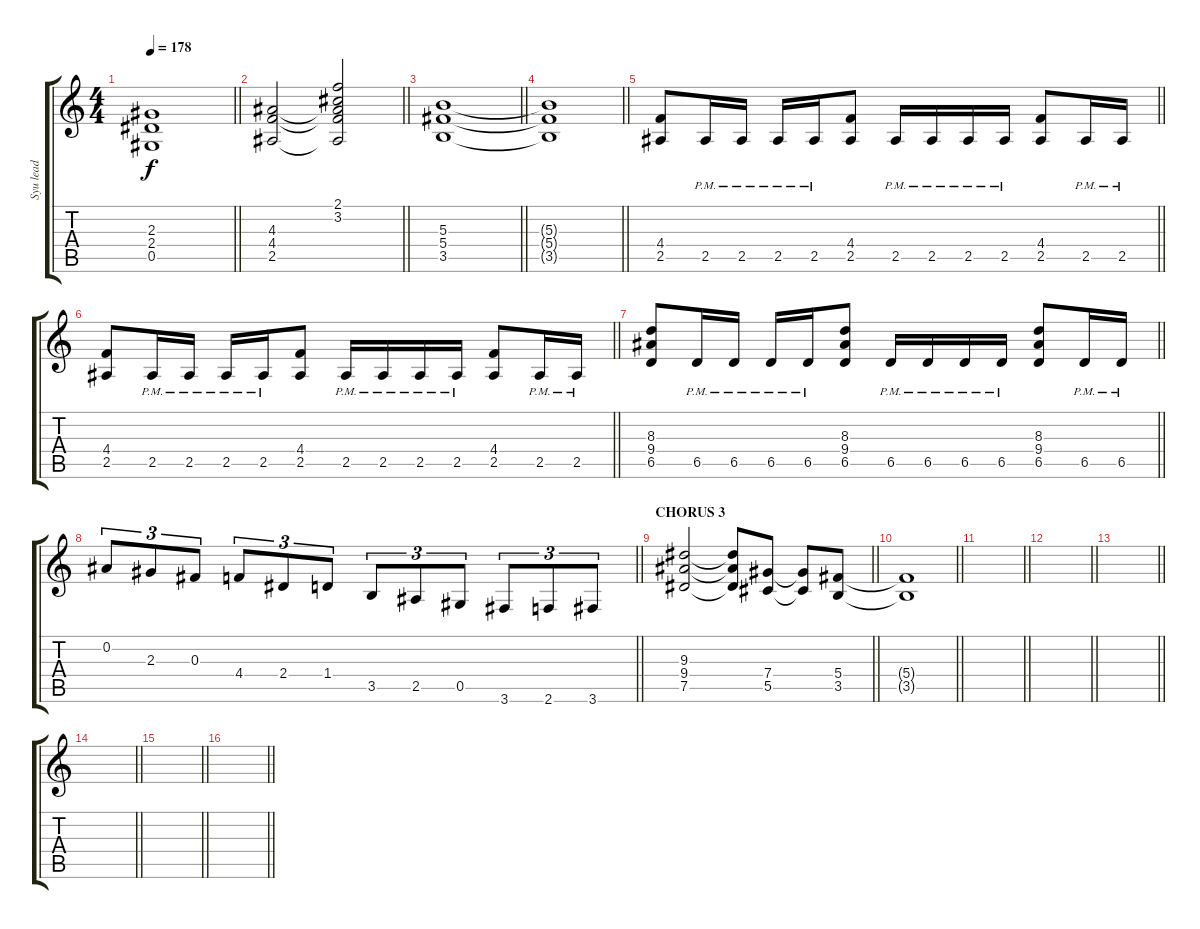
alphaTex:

\track ("Syu lead" "Syu lead") {instrument overdrivenguitar}
\staff {score tabs}
\tuning (Eb4 Bb3 Gb3 Db3 Ab2 Eb2) {hide}
\ts (4 4)
\tempo 178
\clef g2
\barLineRight lightlight
\ks c
(2.3 2.4 0.5).1{dy f} |
\barLineRight lightlight
(4.3 4.4 2.5).2 (2.1 3.2 4.3{t} 4.4{t} 2.5{t}).2 |
\barLineRight lightlight
(5.3 5.4 3.5).1 |
\barLineRight lightlight
(5.3{t} 5.4{t} 3.5{t}).1 |
\barLineRight lightlight
(4.4 2.5).8 2.5{pm}.16 2.5{pm}.16 2.5{pm}.16 2.5{pm}.16 (4.4 2.5).8 2.5{pm}.16 2.5{pm}.16 2.5{pm}.16 2.5{pm}.16 (4.4 2.5).8 2.5{pm}.16 2.5{pm}.16 |
\barLineRight lightlight
(4.4 2.5).8 2.5{pm}.16 2.5{pm}.16 2.5{pm}.16 2.5{pm}.16 (4.4 2.5).8 2.5{pm}.16 2.5{pm}.16 2.5{pm}.16 2.5{pm}.16 (4.4 2.5).8 2.5{pm}.16 2.5{pm}.16 |
\barLineRight lightlight
(8.3 9.4 6.5).8 6.5{pm}.16 6.5{pm}.16 6.5{pm}.16 6.5{pm}.16 (8.3 9.4 6.5).8 6.5{pm}.16 6.5{pm}.16 6.5{pm}.16 6.5{pm}.16 (8.3 9.4 6.5).8 6.5{pm}.16 6.5{pm}.16 |
\barLineRight lightlight
0.2.8{tu (3 2)} 2.3.8{tu (3 2)} 0.3.8{tu (3 2)} 4.4.8{tu (3 2)} 2.4.8{tu (3 2)} 1.4.8{tu (3 2)} 3.5.8{tu (3 2)} 2.5.8{tu (3 2)} 0.5.8{tu (3 2)} 3.6.8{tu (3 2)} 2.6.8{tu (3 2)} 3.6.8{tu (3 2)} |
\section ("" "CHORUS 3")
\barLineRight lightlight
(9.3 9.4 7.5).2 (9.3{t} 9.4{t} 7.5{t}).8 (7.4 5.5).8 (7.4{t} 5.5{t}).8 (5.4 3.5).8 |
\barLineRight lightlight
(5.4{t} 3.5{t}).1 |
\barLineRight lightlight
|
\barLineRight lightlight
|
\barLineRight lightlight
|
\barLineRight lightlight
|
\barLineRight lightlight
|
\barLineRight lightlight
